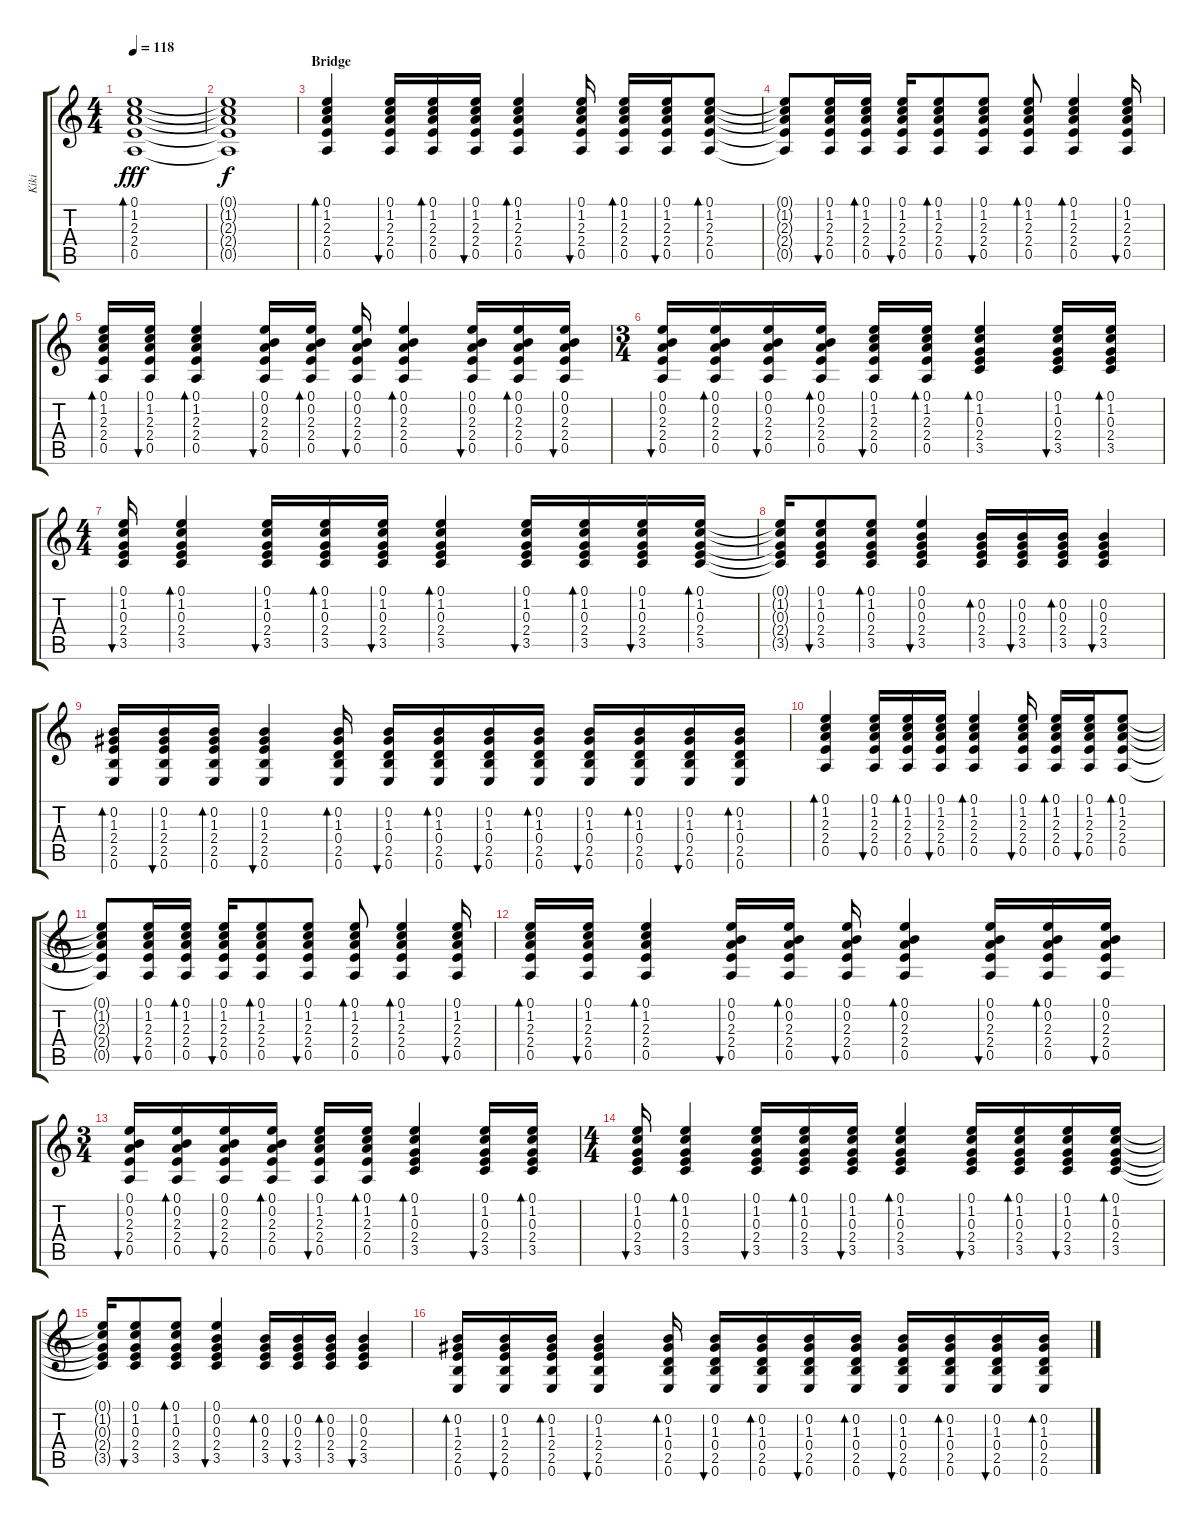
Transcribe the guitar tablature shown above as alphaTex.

\track ("Kiki" "Kiki") {instrument acousticguitarnylon}
\staff {score tabs}
\tuning (E4 B3 G3 D3 A2 E2) {hide}
\ts (4 4)
\tempo 118
\clef g2
\ks c
(0.1 1.2 2.3 2.4 0.5).1{bd 60 dy fff} |
(0.1{t} 1.2{t} 2.3{t} 2.4{t} 0.5{t}).1{dy f} |
\section ("" "Bridge")
(0.1 1.2 2.3 2.4 0.5).4{bd 60} (0.1 1.2 2.3 2.4 0.5).16{bu 60} (0.1 1.2 2.3 2.4 0.5).16{bd 60} (0.1 1.2 2.3 2.4 0.5).16{bu 60} (0.1 1.2 2.3 2.4 0.5).4{bd 60} (0.1 1.2 2.3 2.4 0.5).16{bu 60} (0.1 1.2 2.3 2.4 0.5).16{bd 60} (0.1 1.2 2.3 2.4 0.5).16{bu 60} (0.1 1.2 2.3 2.4 0.5).8{bd 60} |
(0.1{t} 1.2{t} 2.3{t} 2.4{t} 0.5{t}).8 (0.1 1.2 2.3 2.4 0.5).16{bu 60} (0.1 1.2 2.3 2.4 0.5).16{bd 60} (0.1 1.2 2.3 2.4 0.5).16{bu 60} (0.1 1.2 2.3 2.4 0.5).8{bd 60} (0.1 1.2 2.3 2.4 0.5).8{bu 60} (0.1 1.2 2.3 2.4 0.5).8{bd 60} (0.1 1.2 2.3 2.4 0.5).4{bd 60} (0.1 1.2 2.3 2.4 0.5).16{bu 60} |
(0.1 1.2 2.3 2.4 0.5).16{bd 60} (0.1 1.2 2.3 2.4 0.5).16{bu 60} (0.1 1.2 2.3 2.4 0.5).4{bd 60} (0.1 0.2 2.3 2.4 0.5).16{bu 60} (0.1 0.2 2.3 2.4 0.5).16{bd 60} (0.1 0.2 2.3 2.4 0.5).16{bu 60} (0.1 0.2 2.3 2.4 0.5).4{bd 60} (0.1 0.2 2.3 2.4 0.5).16{bu 60} (0.1 0.2 2.3 2.4 0.5).16{bd 60} (0.1 0.2 2.3 2.4 0.5).16{bu 60} |
\ts (3 4)
(0.1 0.2 2.3 2.4 0.5).16{bu 60} (0.1 0.2 2.3 2.4 0.5).16{bd 60} (0.1 0.2 2.3 2.4 0.5).16{bu 60} (0.1 0.2 2.3 2.4 0.5).16{bd 60} (0.1 1.2 2.3 2.4 0.5).16{bu 60} (0.1 1.2 2.3 2.4 0.5).16{bd 60} (0.1 1.2 0.3 2.4 3.5).4{bd 60} (0.1 1.2 0.3 2.4 3.5).16{bu 60} (0.1 1.2 0.3 2.4 3.5).16{bd 60} |
\ts (4 4)
(0.1 1.2 0.3 2.4 3.5).16{bu 60} (0.1 1.2 0.3 2.4 3.5).4{bd 60} (0.1 1.2 0.3 2.4 3.5).16{bu 60} (0.1 1.2 0.3 2.4 3.5).16{bd 60} (0.1 1.2 0.3 2.4 3.5).16{bu 60} (0.1 1.2 0.3 2.4 3.5).4{bd 60} (0.1 1.2 0.3 2.4 3.5).16{bu 60} (0.1 1.2 0.3 2.4 3.5).16{bd 60} (0.1 1.2 0.3 2.4 3.5).16{bu 60} (0.1 1.2 0.3 2.4 3.5).16{bd 60} |
(0.1{t} 1.2{t} 0.3{t} 2.4{t} 3.5{t}).16 (0.1 1.2 0.3 2.4 3.5).8{bu 60} (0.1 1.2 0.3 2.4 3.5).8{bd 60} (0.1 0.2 0.3 2.4 3.5).4{bu 60} (0.2 0.3 2.4 3.5).16{bd 60} (0.2 0.3 2.4 3.5).16{bu 60} (0.2 0.3 2.4 3.5).16{bd 60} (0.2 0.3 2.4 3.5).4{bu 60} |
(0.2 1.3 2.4 2.5 0.6).16{bd 60} (0.2 1.3 2.4 2.5 0.6).16{bu 60} (0.2 1.3 2.4 2.5 0.6).16{bd 60} (0.2 1.3 2.4 2.5 0.6).4{bu 60} (0.2 1.3 0.4 2.5 0.6).16{bd 60} (0.2 1.3 0.4 2.5 0.6).16{bu 60} (0.2 1.3 0.4 2.5 0.6).16{bd 60} (0.2 1.3 0.4 2.5 0.6).16{bu 60} (0.2 1.3 0.4 2.5 0.6).16{bd 60} (0.2 1.3 0.4 2.5 0.6).16{bu 60} (0.2 1.3 0.4 2.5 0.6).16{bd 60} (0.2 1.3 0.4 2.5 0.6).16{bu 60} (0.2 1.3 0.4 2.5 0.6).16{bd 60} |
(0.1 1.2 2.3 2.4 0.5).4{bd 60} (0.1 1.2 2.3 2.4 0.5).16{bu 60} (0.1 1.2 2.3 2.4 0.5).16{bd 60} (0.1 1.2 2.3 2.4 0.5).16{bu 60} (0.1 1.2 2.3 2.4 0.5).4{bd 60} (0.1 1.2 2.3 2.4 0.5).16{bu 60} (0.1 1.2 2.3 2.4 0.5).16{bd 60} (0.1 1.2 2.3 2.4 0.5).16{bu 60} (0.1 1.2 2.3 2.4 0.5).8{bd 60} |
(0.1{t} 1.2{t} 2.3{t} 2.4{t} 0.5{t}).8 (0.1 1.2 2.3 2.4 0.5).16{bu 60} (0.1 1.2 2.3 2.4 0.5).16{bd 60} (0.1 1.2 2.3 2.4 0.5).16{bu 60} (0.1 1.2 2.3 2.4 0.5).8{bd 60} (0.1 1.2 2.3 2.4 0.5).8{bu 60} (0.1 1.2 2.3 2.4 0.5).8{bd 60} (0.1 1.2 2.3 2.4 0.5).4{bd 60} (0.1 1.2 2.3 2.4 0.5).16{bu 60} |
(0.1 1.2 2.3 2.4 0.5).16{bd 60} (0.1 1.2 2.3 2.4 0.5).16{bu 60} (0.1 1.2 2.3 2.4 0.5).4{bd 60} (0.1 0.2 2.3 2.4 0.5).16{bu 60} (0.1 0.2 2.3 2.4 0.5).16{bd 60} (0.1 0.2 2.3 2.4 0.5).16{bu 60} (0.1 0.2 2.3 2.4 0.5).4{bd 60} (0.1 0.2 2.3 2.4 0.5).16{bu 60} (0.1 0.2 2.3 2.4 0.5).16{bd 60} (0.1 0.2 2.3 2.4 0.5).16{bu 60} |
\ts (3 4)
(0.1 0.2 2.3 2.4 0.5).16{bu 60} (0.1 0.2 2.3 2.4 0.5).16{bd 60} (0.1 0.2 2.3 2.4 0.5).16{bu 60} (0.1 0.2 2.3 2.4 0.5).16{bd 60} (0.1 1.2 2.3 2.4 0.5).16{bu 60} (0.1 1.2 2.3 2.4 0.5).16{bd 60} (0.1 1.2 0.3 2.4 3.5).4{bd 60} (0.1 1.2 0.3 2.4 3.5).16{bu 60} (0.1 1.2 0.3 2.4 3.5).16{bd 60} |
\ts (4 4)
(0.1 1.2 0.3 2.4 3.5).16{bu 60} (0.1 1.2 0.3 2.4 3.5).4{bd 60} (0.1 1.2 0.3 2.4 3.5).16{bu 60} (0.1 1.2 0.3 2.4 3.5).16{bd 60} (0.1 1.2 0.3 2.4 3.5).16{bu 60} (0.1 1.2 0.3 2.4 3.5).4{bd 60} (0.1 1.2 0.3 2.4 3.5).16{bu 60} (0.1 1.2 0.3 2.4 3.5).16{bd 60} (0.1 1.2 0.3 2.4 3.5).16{bu 60} (0.1 1.2 0.3 2.4 3.5).16{bd 60} |
(0.1{t} 1.2{t} 0.3{t} 2.4{t} 3.5{t}).16 (0.1 1.2 0.3 2.4 3.5).8{bu 60} (0.1 1.2 0.3 2.4 3.5).8{bd 60} (0.1 0.2 0.3 2.4 3.5).4{bu 60} (0.2 0.3 2.4 3.5).16{bd 60} (0.2 0.3 2.4 3.5).16{bu 60} (0.2 0.3 2.4 3.5).16{bd 60} (0.2 0.3 2.4 3.5).4{bu 60} |
(0.2 1.3 2.4 2.5 0.6).16{bd 60} (0.2 1.3 2.4 2.5 0.6).16{bu 60} (0.2 1.3 2.4 2.5 0.6).16{bd 60} (0.2 1.3 2.4 2.5 0.6).4{bu 60} (0.2 1.3 0.4 2.5 0.6).16{bd 60} (0.2 1.3 0.4 2.5 0.6).16{bu 60} (0.2 1.3 0.4 2.5 0.6).16{bd 60} (0.2 1.3 0.4 2.5 0.6).16{bu 60} (0.2 1.3 0.4 2.5 0.6).16{bd 60} (0.2 1.3 0.4 2.5 0.6).16{bu 60} (0.2 1.3 0.4 2.5 0.6).16{bd 60} (0.2 1.3 0.4 2.5 0.6).16{bu 60} (0.2 1.3 0.4 2.5 0.6).16{bd 60}
